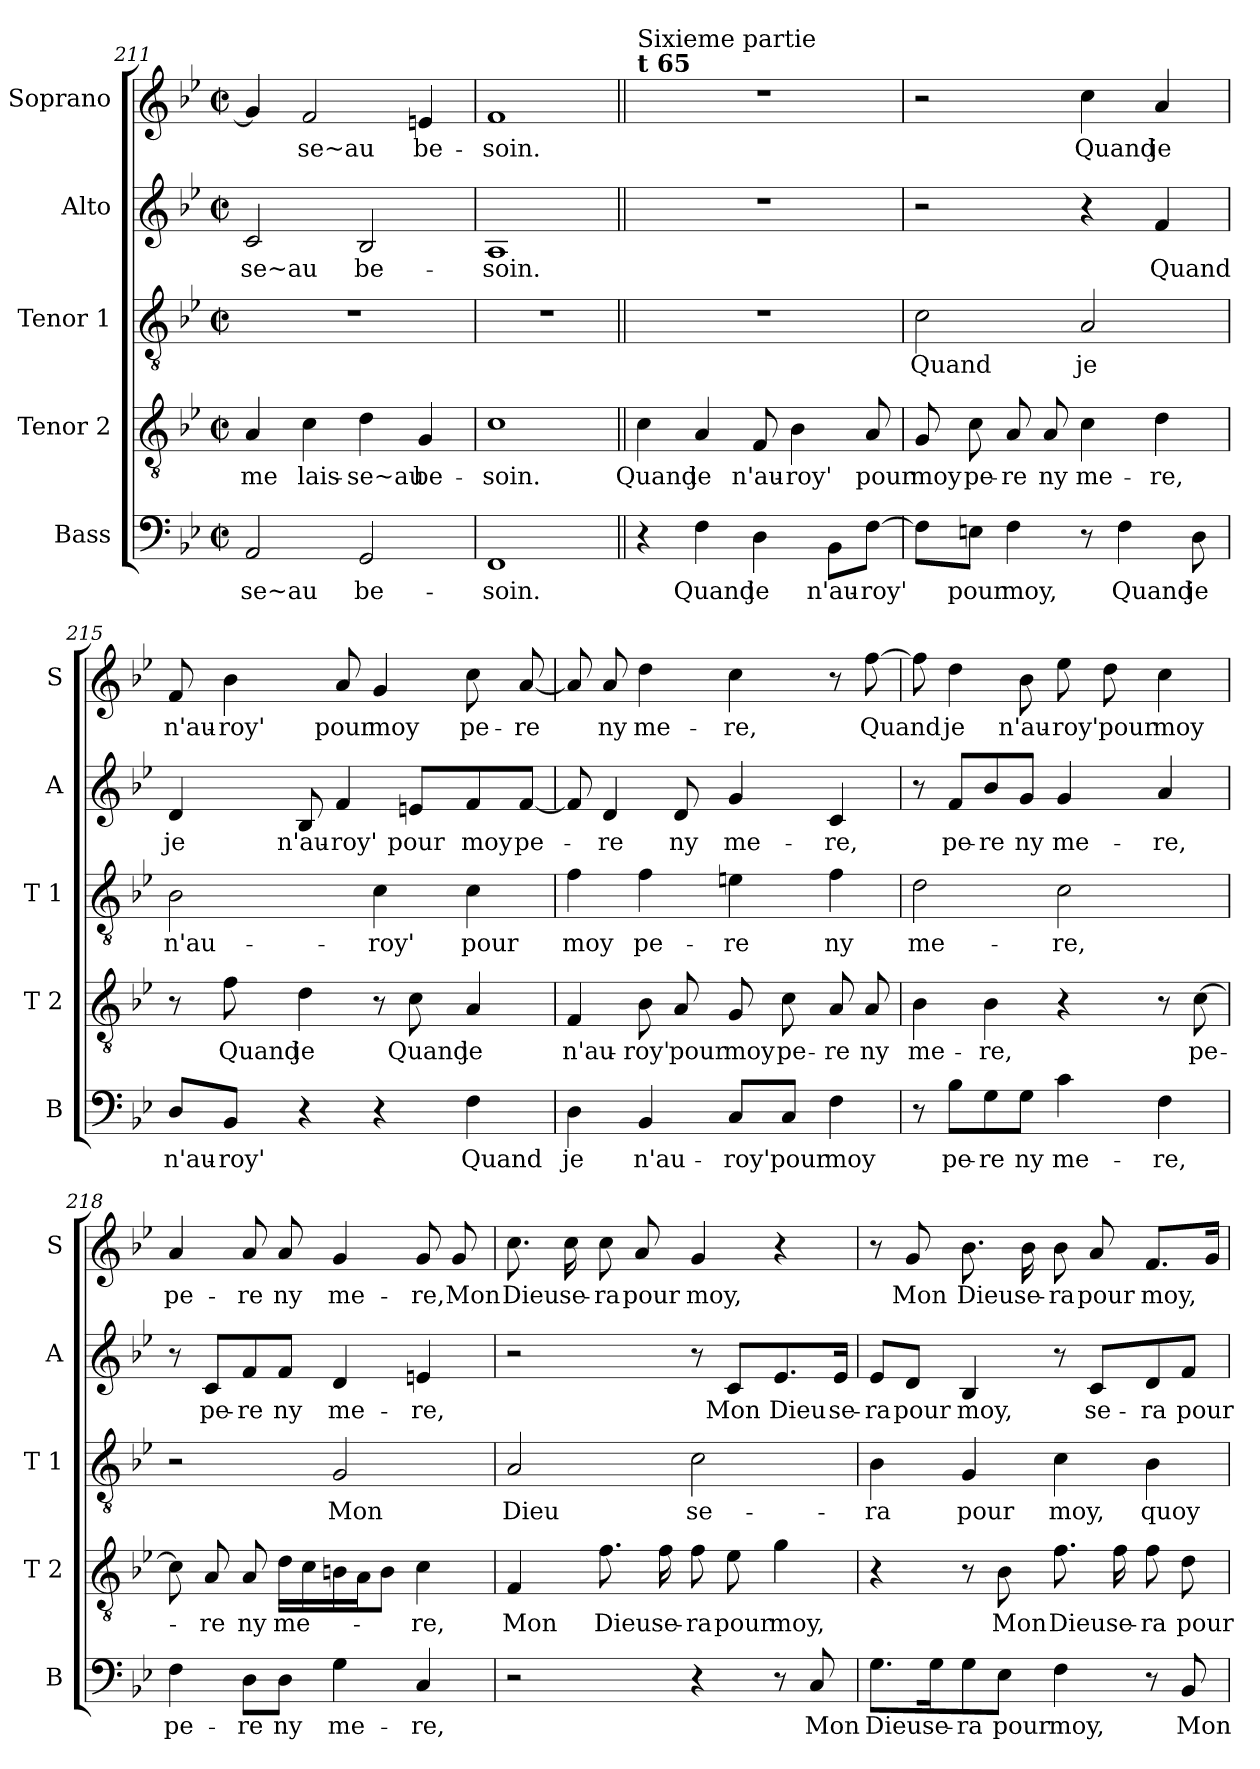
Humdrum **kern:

**kern	**text	**kern	**text	**kern	**text	**kern	**text	**kern	**text
*part5	*part5	*part4	*part4	*part3	*part3	*part2	*part2	*part1	*part1
*staff5	*staff5	*staff4	*staff4	*staff3	*staff3	*staff2	*staff2	*staff1	*staff1
*I"Bass	*	*I"Tenor 2	*	*I"Tenor 1	*	*I"Alto	*	*I"Soprano	*
*I'B	*	*I'T 2	*	*I'T 1	*	*I'A	*	*I'S	*
*clefF4	*	*clefGv2	*	*clefGv2	*	*clefG2	*	*clefG2	*
*k[b-e-]	*	*k[b-e-]	*	*k[b-e-]	*	*k[b-e-]	*	*k[b-e-]	*
*B-:	*	*B-:	*	*B-:	*	*B-:	*	*B-:	*
*M2/2	*	*M2/2	*	*M2/2	*	*M2/2	*	*M2/2	*
*met(c|)	*	*met(c|)	*	*met(c|)	*	*met(c|)	*	*met(c|)	*
=211	=211	=211	=211	=211	=211	=211	=211	=211	=211
!	!LO:LY:b	!	!LO:LY:b	!	!	!	!LO:LY:b	!	!
2AA/	-se~au	4A/	me	1r	.	2c/	-se~au	4g/]	.
!	!	!	!LO:LY:b	!	!	!	!	!	!LO:LY:b
.	.	4c\	lais-	.	.	.	.	2f/	-se~au
!	!LO:LY:b	!	!LO:LY:b	!	!	!	!LO:LY:b	!	!
2GG/	be-	4d\	-se~au	.	.	2B-/	be-	.	.
!	!	!	!LO:LY:b	!	!	!	!	!	!LO:LY:b
.	.	4G/	be-	.	.	.	.	4en/	be-
=212	=212	=212	=212	=212	=212	=212	=212	=212	=212
!	!LO:LY:b	!	!LO:LY:b	!	!	!	!LO:LY:b	!	!LO:LY:b
1FF	-soin.	1c	-soin.	1r	.	1A	-soin.	1f	-soin.
=213||	=213||	=213||	=213||	=213||	=213||	=213||	=213||	=213||	=213||
!	!	!	!	!	!	!	!	!LO:TX:a:B:t=t 65	!
!	!	!	!	!	!	!	!	!LO:TX:a:t=Sixieme partie	!
!	!	!	!LO:LY:b	!	!	!	!	!	!
4r	.	4c\	Quand	1r	.	1r	.	1r	.
!	!LO:LY:b	!	!LO:LY:b	!	!	!	!	!	!
4F\	Quand	4A/	je	.	.	.	.	.	.
!	!LO:LY:b	!	!LO:LY:b	!	!	!	!	!	!
4D\	je	8F/	n'au-	.	.	.	.	.	.
!	!	!	!LO:LY:b	!	!	!	!	!	!
.	.	4B-\	-roy'	.	.	.	.	.	.
!	!LO:LY:b	!	!	!	!	!	!	!	!
8BB-\L	n'au-	.	.	.	.	.	.	.	.
!	!LO:LY:b	!	!LO:LY:b	!	!	!	!	!	!
[8F\J	-roy'	8A/	pour	.	.	.	.	.	.
=214	=214	=214	=214	=214	=214	=214	=214	=214	=214
!	!	!	!LO:LY:b	!	!LO:LY:b	!	!	!	!
8F\L]	.	8G/	moy	2c\	Quand	2r	.	2r	.
!	!LO:LY:b	!	!LO:LY:b	!	!	!	!	!	!
8En\J	pour	8c\	pe-	.	.	.	.	.	.
!	!LO:LY:b	!	!LO:LY:b	!	!	!	!	!	!
4F\	moy,	8A/	-re	.	.	.	.	.	.
!	!	!	!LO:LY:b	!	!	!	!	!	!
.	.	8A/	ny	.	.	.	.	.	.
!	!	!	!LO:LY:b	!	!LO:LY:b	!	!	!	!LO:LY:b
8r	.	4c\	me-	2A/	je	4r	.	4cc\	Quand
!	!LO:LY:b	!	!	!	!	!	!	!	!
4F\	Quand	.	.	.	.	.	.	.	.
!	!	!	!LO:LY:b	!	!	!	!LO:LY:b	!	!LO:LY:b
.	.	4d\	-re,	.	.	4f/	Quand	4a/	je
!	!LO:LY:b	!	!	!	!	!	!	!	!
8D\	je	.	.	.	.	.	.	.	.
!!LO:LB:g=z
=215	=215	=215	=215	=215	=215	=215	=215	=215	=215
!	!LO:LY:b	!	!	!	!LO:LY:b	!	!LO:LY:b	!	!LO:LY:b
8D/L	n'au-	8r	.	2B-\	n'au-	4d/	je	8f/	n'au-
!	!LO:LY:b	!	!LO:LY:b	!	!	!	!	!	!LO:LY:b
8BB-/J	-roy'	8f\	Quand	.	.	.	.	4b-\	-roy'
!	!	!	!LO:LY:b	!	!	!	!LO:LY:b	!	!
4r	.	4d\	je	.	.	8B-/	n'au-	.	.
!	!	!	!	!	!	!	!LO:LY:b	!	!LO:LY:b
.	.	.	.	.	.	4f/	-roy'	8a/	pour
!	!	!	!	!	!LO:LY:b	!	!	!	!LO:LY:b
4r	.	8r	.	4c\	-roy'	.	.	4g/	moy
!	!	!	!LO:LY:b	!	!	!	!LO:LY:b	!	!
.	.	8c\	Quand	.	.	8en/L	pour	.	.
!	!LO:LY:b	!	!LO:LY:b	!	!LO:LY:b	!	!LO:LY:b	!	!LO:LY:b
4F\	Quand	4A/	je	4c\	pour	8f/	moy	8cc\	pe-
!	!	!	!	!	!	!	!LO:LY:b	!	!LO:LY:b
.	.	.	.	.	.	[8f/J	pe-	[8a/	-re
=216	=216	=216	=216	=216	=216	=216	=216	=216	=216
!	!LO:LY:b	!	!LO:LY:b	!	!LO:LY:b	!	!	!	!
4D\	je	4F/	n'au-	4f\	moy	8f/]	.	8a/]	.
!	!	!	!	!	!	!	!LO:LY:b	!	!LO:LY:b
.	.	.	.	.	.	4d/	-re	8a/	ny
!	!LO:LY:b	!	!LO:LY:b	!	!LO:LY:b	!	!	!	!LO:LY:b
4BB-/	n'au-	8B-\	-roy'	4f\	pe-	.	.	4dd\	me-
!	!	!	!LO:LY:b	!	!	!	!LO:LY:b	!	!
.	.	8A/	pour	.	.	8d/	ny	.	.
!	!LO:LY:b	!	!LO:LY:b	!	!LO:LY:b	!	!LO:LY:b	!	!LO:LY:b
8C/L	-roy'	8G/	moy	4en\	-re	4g/	me-	4cc\	-re,
!	!LO:LY:b	!	!LO:LY:b	!	!	!	!	!	!
8C/J	pour	8c\	pe-	.	.	.	.	.	.
!	!LO:LY:b	!	!LO:LY:b	!	!LO:LY:b	!	!LO:LY:b	!	!
4F\	moy	8A/	-re	4f\	ny	4c/	-re,	8r	.
!	!	!	!LO:LY:b	!	!	!	!	!	!LO:LY:b
.	.	8A/	ny	.	.	.	.	[8ff\	Quand
=217	=217	=217	=217	=217	=217	=217	=217	=217	=217
!	!	!	!LO:LY:b	!	!LO:LY:b	!	!	!	!
8r	.	4B-\	me-	2d\	me-	8r	.	8ff\]	.
!	!LO:LY:b	!	!	!	!	!	!LO:LY:b	!	!LO:LY:b
8B-\L	pe-	.	.	.	.	8f/L	pe-	4dd\	je
!	!LO:LY:b	!	!LO:LY:b	!	!	!	!LO:LY:b	!	!
8G\	-re	4B-\	-re,	.	.	8b-/	-re	.	.
!	!LO:LY:b	!	!	!	!	!	!LO:LY:b	!	!LO:LY:b
8G\J	ny	.	.	.	.	8g/J	ny	8b-\	n'au-
!	!LO:LY:b	!	!	!	!LO:LY:b	!	!LO:LY:b	!	!LO:LY:b
4c\	me-	4r	.	2c\	-re,	4g/	me-	8ee-\	-roy'
!	!	!	!	!	!	!	!	!	!LO:LY:b
.	.	.	.	.	.	.	.	8dd\	pour
!	!LO:LY:b	!	!	!	!	!	!LO:LY:b	!	!LO:LY:b
4F\	-re,	8r	.	.	.	4a/	-re,	4cc\	moy
!	!	!	!LO:LY:b	!	!	!	!	!	!
.	.	[8c\	pe-	.	.	.	.	.	.
!!LO:PB:g=z
=218	=218	=218	=218	=218	=218	=218	=218	=218	=218
!	!LO:LY:b	!	!	!	!	!	!	!	!LO:LY:b
4F\	pe-	8c\]	.	2r	.	8r	.	4a/	pe-
!	!	!	!LO:LY:b	!	!	!	!LO:LY:b	!	!
.	.	8A/	-re	.	.	8c/L	pe-	.	.
!	!LO:LY:b	!	!LO:LY:b	!	!	!	!LO:LY:b	!	!LO:LY:b
8D\L	-re	8A/	ny	.	.	8f/	-re	8a/	-re
!	!LO:LY:b	!	!LO:LY:b	!	!	!	!LO:LY:b	!	!LO:LY:b
8D\J	ny	16d\LL	me-	.	.	8f/J	ny	8a/	ny
.	.	16c\	.	.	.	.	.	.	.
!	!LO:LY:b	!	!	!	!LO:LY:b	!	!LO:LY:b	!	!LO:LY:b
4G\	me-	16Bn\	.	2G/	Mon	4d/	me-	4g/	me-
.	.	16A\J	.	.	.	.	.	.	.
.	.	8B\J	.	.	.	.	.	.	.
!	!LO:LY:b	!	!LO:LY:b	!	!	!	!LO:LY:b	!	!LO:LY:b
4C/	-re,	4c\	-re,	.	.	4en/	-re,	8g/	-re,
!	!	!	!	!	!	!	!	!	!LO:LY:b
.	.	.	.	.	.	.	.	8g/	Mon
=219	=219	=219	=219	=219	=219	=219	=219	=219	=219
!	!	!	!LO:LY:b	!	!LO:LY:b	!	!	!	!LO:LY:b
2r	.	4F/	Mon	2A/	Dieu	2r	.	8.cc\	Dieu
!	!	!	!	!	!	!	!	!	!LO:LY:b
.	.	.	.	.	.	.	.	16cc\	se-
!	!	!	!LO:LY:b	!	!	!	!	!	!LO:LY:b
.	.	8.f\	Dieu	.	.	.	.	8cc\	-ra
!	!	!	!	!	!	!	!	!	!LO:LY:b
.	.	.	.	.	.	.	.	8a/	pour
!	!	!	!LO:LY:b	!	!	!	!	!	!
.	.	16f\	se-	.	.	.	.	.	.
!	!	!	!LO:LY:b	!	!LO:LY:b	!	!	!	!LO:LY:b
4r	.	8f\	-ra	2c\	se-	8r	.	4g/	moy,
!	!	!	!LO:LY:b	!	!	!	!LO:LY:b	!	!
.	.	8e-\	pour	.	.	8c/L	Mon	.	.
!	!	!	!LO:LY:b	!	!	!	!LO:LY:b	!	!
8r	.	4g\	moy,	.	.	8.e-/	Dieu	4r	.
!	!LO:LY:b	!	!	!	!	!	!	!	!
8C/	Mon	.	.	.	.	.	.	.	.
!	!	!	!	!	!	!	!LO:LY:b	!	!
.	.	.	.	.	.	16e-/Jk	se-	.	.
=220	=220	=220	=220	=220	=220	=220	=220	=220	=220
!	!LO:LY:b	!	!	!	!LO:LY:b	!	!LO:LY:b	!	!
8.G\L	Dieu	4r	.	4B-\	-ra	8e-/L	-ra	8r	.
!	!	!	!	!	!	!	!LO:LY:b	!	!LO:LY:b
.	.	.	.	.	.	8d/J	pour	8g/	Mon
!	!LO:LY:b	!	!	!	!	!	!	!	!
16G\K	se-	.	.	.	.	.	.	.	.
!	!LO:LY:b	!	!	!	!LO:LY:b	!	!LO:LY:b	!	!LO:LY:b
8G\	-ra	8r	.	4G/	pour	4B-/	moy,	8.b-\	Dieu
!	!LO:LY:b	!	!LO:LY:b	!	!	!	!	!	!
8E-\J	pour	8B-\	Mon	.	.	.	.	.	.
!	!	!	!	!	!	!	!	!	!LO:LY:b
.	.	.	.	.	.	.	.	16b-\	se-
!	!LO:LY:b	!	!LO:LY:b	!	!LO:LY:b	!	!	!	!LO:LY:b
4F\	moy,	8.f\	Dieu	4c\	moy,	8r	.	8b-\	-ra
!	!	!	!	!	!	!	!LO:LY:b	!	!LO:LY:b
.	.	.	.	.	.	8c/L	se-	8a/	pour
!	!	!	!LO:LY:b	!	!	!	!	!	!
.	.	16f\	se-	.	.	.	.	.	.
!	!	!	!LO:LY:b	!	!LO:LY:b	!	!LO:LY:b	!	!LO:LY:b
8r	.	8f\	-ra	4B-\	quoy	8d/	-ra	8.f/L	moy,
!	!LO:LY:b	!	!LO:LY:b	!	!	!	!LO:LY:b	!	!
8BB-/	Mon	8d\	pour	.	.	8f/J	pour	.	.
.	.	.	.	.	.	.	.	16g/Jk	.
=	=	=	=	=	=	=	=	=	=
*-	*-	*-	*-	*-	*-	*-	*-	*-	*-
